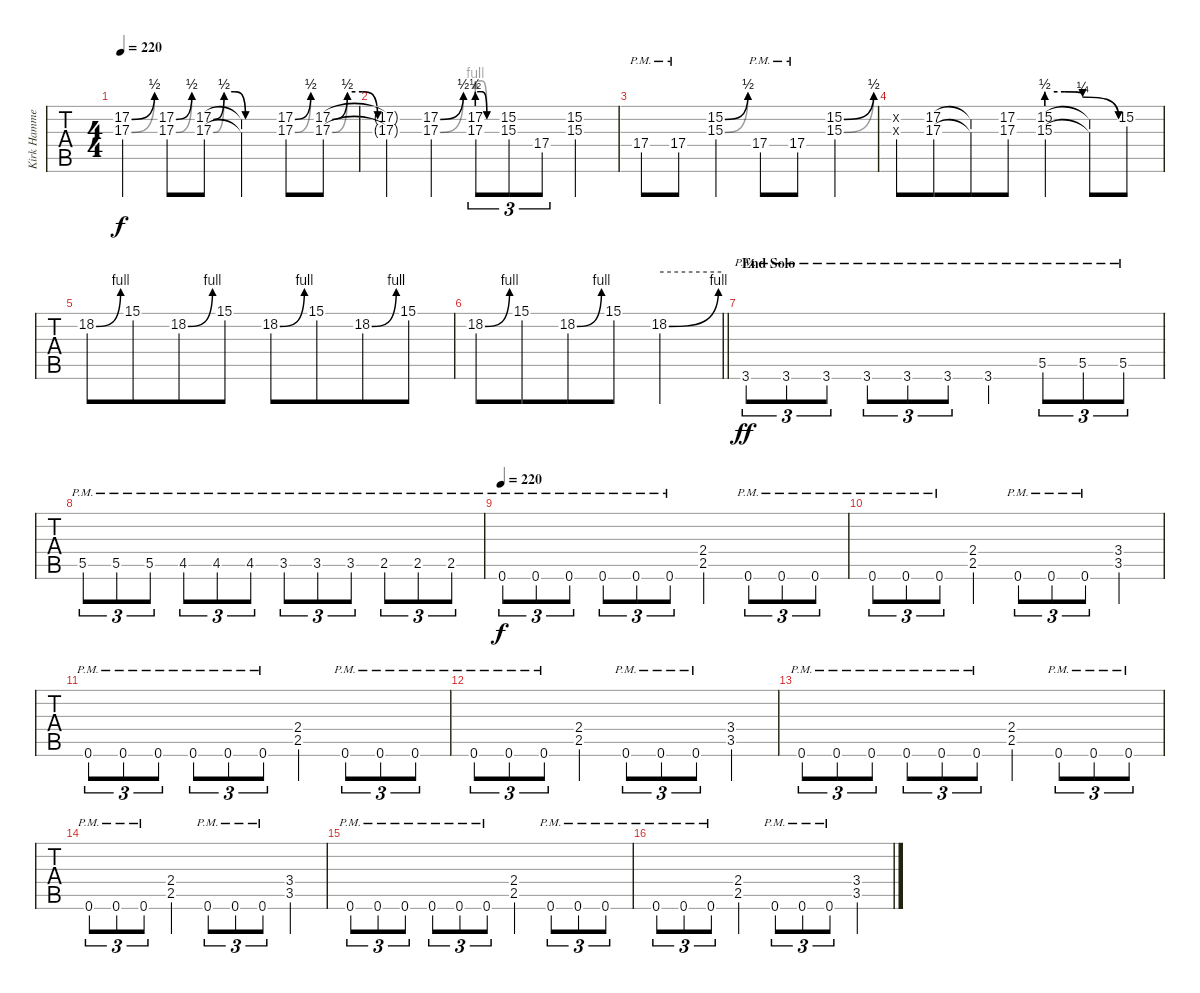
\track ("Kirk Hammett" "Kirk Hamme") {instrument electricguitarjazz}
\staff {tabs}
\tuning (E4 B3 G3 D3 A2 E2) {hide}
\ts (4 4)
\tempo 220
\clef g2
\ks c
(17.2{be (bend 0 0 60 2)} 17.3{be (bend 0 0 60 2)}).4{dy f} (17.2{be (bend 0 0 60 2)} 17.3{be (bend 0 0 60 2)}).8 (17.2{be (custom 0 0 10 2 20 2 30 0 60 0)} 17.3{be (custom 0 0 10 2 20 2 30 0 60 0)}).8 (17.2{t} 17.3{t}).4 (17.2{be (bend 0 0 60 2)} 17.3{be (bend 0 0 60 2)}).8 (17.2{be (custom 0 0 10 2 20 2 30 0 60 0)} 17.3{be (custom 0 0 10 2 20 2 30 0 60 0)}).8 |
(17.2{t} 17.3{t}).4 (17.2{be (bend 0 0 60 2)} 17.3{be (bend 0 0 60 2)}).4 (17.2{be (custom 0 2 15 2 30 0 60 0)} 17.3{be (custom 0 4 15 4 30 0 60 0)}).8{tu (3 2)} (15.2 15.3).8{tu (3 2)} 17.4.8{tu (3 2)} (15.2 15.3).4 |
17.4{pm}.8 17.4{pm}.8 (15.2{be (bend 0 0 60 2)} 15.3{be (bend 0 0 60 2)}).4 17.4{pm}.8 17.4{pm}.8 (15.2{be (bend 0 0 60 2)} 15.3{be (bend 0 0 60 2)}).4 |
(0.2{x} 0.3{x}).8{beam merge} (17.2 17.3).8{beam merge} (17.2{t} 17.3{t}).8{beam merge} (17.2 17.3).8 (15.2{be (custom 0 2 15 2 30 1 60 0)} 15.3{be (custom 0 2 15 2 30 1 60 0)}).4 (15.2{t} 15.3{t}).8 15.2.8 |
18.2{be (bend 0 0 60 4)}.8 15.1.8{beam merge} 18.2{be (bend 0 0 60 4)}.8 15.1.8 18.2{be (bend 0 0 60 4)}.8 15.1.8{beam merge} 18.2{be (bend 0 0 60 4)}.8 15.1.8 |
\barLineRight lightlight
18.2{be (bend 0 0 60 4)}.8 15.1.8{beam merge} 18.2{be (bend 0 0 60 4)}.8 15.1.8 18.2{be (bend 0 0 60 4)}.2{tbe (hold default 0 0 60 0)} |
\section ("" "End Solo")
3.6{pm}.8{tu (3 2) dy ff} 3.6{pm}.8{tu (3 2)} 3.6{pm}.8{tu (3 2)} 3.6{pm}.8{tu (3 2)} 3.6{pm}.8{tu (3 2)} 3.6{pm}.8{tu (3 2)} 3.6{pm st}.4 5.5{pm}.8{tu (3 2)} 5.5{pm}.8{tu (3 2)} 5.5{pm}.8{tu (3 2)} |
5.5{pm}.8{tu (3 2)} 5.5{pm}.8{tu (3 2)} 5.5{pm}.8{tu (3 2)} 4.5{pm}.8{tu (3 2)} 4.5{pm}.8{tu (3 2)} 4.5{pm}.8{tu (3 2)} 3.5{pm}.8{tu (3 2)} 3.5{pm}.8{tu (3 2)} 3.5{pm}.8{tu (3 2)} 2.5{pm}.8{tu (3 2)} 2.5{pm}.8{tu (3 2)} 2.5{pm}.8{tu (3 2)} |
\tempo 220
0.6{pm}.8{tu (3 2) dy f} 0.6{pm}.8{tu (3 2)} 0.6{pm}.8{tu (3 2)} 0.6{pm}.8{tu (3 2)} 0.6{pm}.8{tu (3 2)} 0.6{pm}.8{tu (3 2)} (2.4 2.5).4 0.6{pm}.8{tu (3 2)} 0.6{pm}.8{tu (3 2)} 0.6{pm}.8{tu (3 2)} |
0.6{pm}.8{tu (3 2)} 0.6{pm}.8{tu (3 2)} 0.6{pm}.8{tu (3 2)} (2.4 2.5).4 0.6{pm}.8{tu (3 2)} 0.6{pm}.8{tu (3 2)} 0.6{pm}.8{tu (3 2)} (3.4 3.5).4 |
0.6{pm}.8{tu (3 2)} 0.6{pm}.8{tu (3 2)} 0.6{pm}.8{tu (3 2)} 0.6{pm}.8{tu (3 2)} 0.6{pm}.8{tu (3 2)} 0.6{pm}.8{tu (3 2)} (2.4 2.5).4 0.6{pm}.8{tu (3 2)} 0.6{pm}.8{tu (3 2)} 0.6{pm}.8{tu (3 2)} |
0.6{pm}.8{tu (3 2)} 0.6{pm}.8{tu (3 2)} 0.6{pm}.8{tu (3 2)} (2.4 2.5).4 0.6{pm}.8{tu (3 2)} 0.6{pm}.8{tu (3 2)} 0.6{pm}.8{tu (3 2)} (3.4 3.5).4 |
0.6{pm}.8{tu (3 2)} 0.6{pm}.8{tu (3 2)} 0.6{pm}.8{tu (3 2)} 0.6{pm}.8{tu (3 2)} 0.6{pm}.8{tu (3 2)} 0.6{pm}.8{tu (3 2)} (2.4 2.5).4 0.6{pm}.8{tu (3 2)} 0.6{pm}.8{tu (3 2)} 0.6{pm}.8{tu (3 2)} |
0.6{pm}.8{tu (3 2)} 0.6{pm}.8{tu (3 2)} 0.6{pm}.8{tu (3 2)} (2.4 2.5).4 0.6{pm}.8{tu (3 2)} 0.6{pm}.8{tu (3 2)} 0.6{pm}.8{tu (3 2)} (3.4 3.5).4 |
0.6{pm}.8{tu (3 2)} 0.6{pm}.8{tu (3 2)} 0.6{pm}.8{tu (3 2)} 0.6{pm}.8{tu (3 2)} 0.6{pm}.8{tu (3 2)} 0.6{pm}.8{tu (3 2)} (2.4 2.5).4 0.6{pm}.8{tu (3 2)} 0.6{pm}.8{tu (3 2)} 0.6{pm}.8{tu (3 2)} |
0.6{pm}.8{tu (3 2)} 0.6{pm}.8{tu (3 2)} 0.6{pm}.8{tu (3 2)} (2.4 2.5).4 0.6{pm}.8{tu (3 2)} 0.6{pm}.8{tu (3 2)} 0.6{pm}.8{tu (3 2)} (3.4 3.5).4
